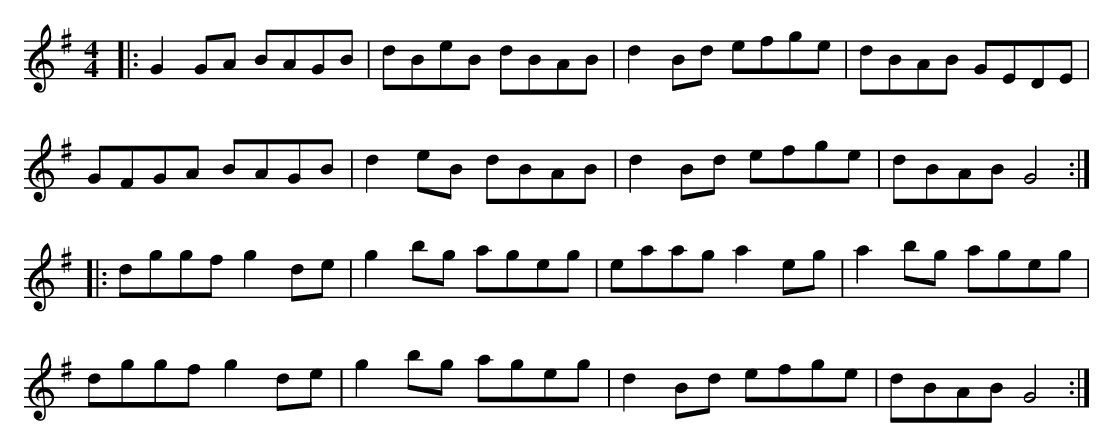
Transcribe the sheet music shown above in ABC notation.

X:1
M:4/4
K:G
|:G2GA BAGB|dBeB dBAB|d2Bd efge|dBAB GEDE|
GFGA BAGB|d2eB dBAB|d2Bd efge|dBAB G4:|
|:dggf g2de|g2bg ageg|eaag a2eg|a2bg ageg|
dggf g2de|g2bg ageg|d2Bd efge|dBAB G4:|
